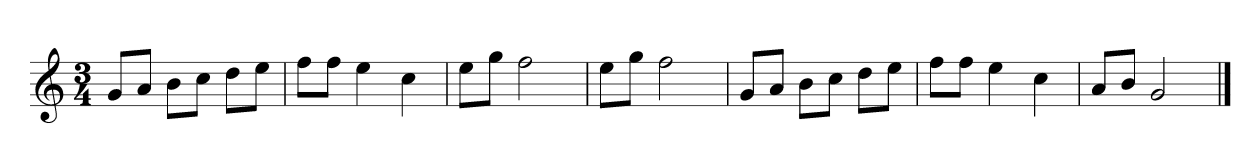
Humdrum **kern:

**kern
*part1
*staff1
*clefG2
*k[]
*C:
*M3/4
=
8g/L
8a/J
8b\L
8cc\J
8dd\L
8ee\J
=2
8ff\L
8ff\J
4ee
4cc
=3
8ee\L
8gg\J
2ff
=4
8ee\L
8gg\J
2ff
=5y
8g/L
8a/J
8b\L
8cc\J
8dd\L
8ee\J
=6
8ff\L
8ff\J
4ee
4cc
=7
8a/L
8b/J
2g
==
*-
